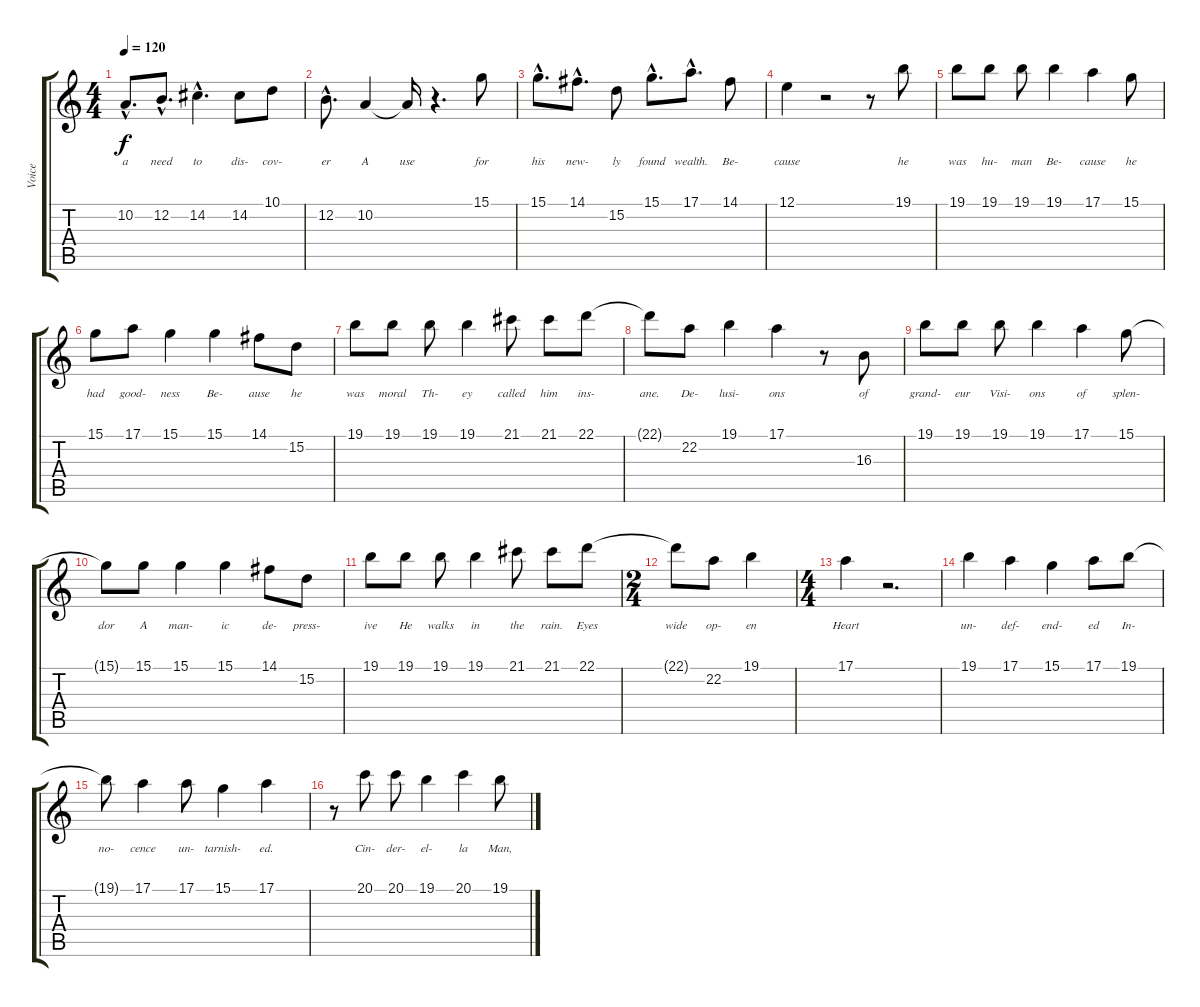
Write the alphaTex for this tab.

\track ("Voice" "Voice") {instrument lead3calliope}
\staff {score tabs}
\tuning (E4 B3 G3 D3 A2 E2) {hide}
\ts (4 4)
\tempo 120
\clef g2
\ks c
10.2{hac}.8{d lyrics (0 "a") lyrics (1 "") lyrics (2 "") lyrics (3 "") lyrics (4 "") dy f} 12.2{hac}.8{d lyrics (0 "need") lyrics (1 "") lyrics (2 "") lyrics (3 "") lyrics (4 "")} 14.2{hac}.4{d lyrics (0 "to") lyrics (1 "") lyrics (2 "") lyrics (3 "") lyrics (4 "")} 14.2.8{lyrics (0 "dis-") lyrics (1 "") lyrics (2 "") lyrics (3 "") lyrics (4 "")} 10.1.8{lyrics (0 "cov-") lyrics (1 "") lyrics (2 "") lyrics (3 "") lyrics (4 "")} |
12.2{hac}.8{d lyrics (0 "er") lyrics (1 "") lyrics (2 "") lyrics (3 "") lyrics (4 "")} 10.2.4{lyrics (0 "A") lyrics (1 "") lyrics (2 "") lyrics (3 "") lyrics (4 "")} 10.2{t}.16{lyrics (0 "use") lyrics (1 "") lyrics (2 "") lyrics (3 "") lyrics (4 "")} r.4{d} 15.1.8{lyrics (0 "for") lyrics (1 "") lyrics (2 "") lyrics (3 "") lyrics (4 "")} |
15.1{hac}.8{d lyrics (0 "his") lyrics (1 "") lyrics (2 "") lyrics (3 "") lyrics (4 "")} 14.1{hac}.8{d lyrics (0 "new-") lyrics (1 "") lyrics (2 "") lyrics (3 "") lyrics (4 "")} 15.2.8{lyrics (0 "ly") lyrics (1 "") lyrics (2 "") lyrics (3 "") lyrics (4 "")} 15.1{hac}.8{d lyrics (0 "found") lyrics (1 "") lyrics (2 "") lyrics (3 "") lyrics (4 "")} 17.1{hac}.8{d lyrics (0 "wealth.") lyrics (1 "") lyrics (2 "") lyrics (3 "") lyrics (4 "")} 14.1.8{lyrics (0 "Be-") lyrics (1 "") lyrics (2 "") lyrics (3 "") lyrics (4 "")} |
12.1.4{lyrics (0 "cause") lyrics (1 "") lyrics (2 "") lyrics (3 "") lyrics (4 "")} r.2 r.8 19.1.8{lyrics (0 "he") lyrics (1 "") lyrics (2 "") lyrics (3 "") lyrics (4 "")} |
19.1.8{lyrics (0 "was") lyrics (1 "") lyrics (2 "") lyrics (3 "") lyrics (4 "")} 19.1.8{lyrics (0 "hu-") lyrics (1 "") lyrics (2 "") lyrics (3 "") lyrics (4 "")} 19.1.8{lyrics (0 "man") lyrics (1 "") lyrics (2 "") lyrics (3 "") lyrics (4 "")} 19.1.4{lyrics (0 "Be-") lyrics (1 "") lyrics (2 "") lyrics (3 "") lyrics (4 "")} 17.1.4{lyrics (0 "cause") lyrics (1 "") lyrics (2 "") lyrics (3 "") lyrics (4 "")} 15.1.8{lyrics (0 "he") lyrics (1 "") lyrics (2 "") lyrics (3 "") lyrics (4 "")} |
15.1.8{lyrics (0 "had") lyrics (1 "") lyrics (2 "") lyrics (3 "") lyrics (4 "")} 17.1.8{lyrics (0 "good-") lyrics (1 "") lyrics (2 "") lyrics (3 "") lyrics (4 "")} 15.1.4{lyrics (0 "ness") lyrics (1 "") lyrics (2 "") lyrics (3 "") lyrics (4 "")} 15.1.4{lyrics (0 "Be-") lyrics (1 "") lyrics (2 "") lyrics (3 "") lyrics (4 "")} 14.1.8{lyrics (0 "ause") lyrics (1 "") lyrics (2 "") lyrics (3 "") lyrics (4 "")} 15.2.8{lyrics (0 "he") lyrics (1 "") lyrics (2 "") lyrics (3 "") lyrics (4 "")} |
19.1.8{lyrics (0 "was") lyrics (1 "") lyrics (2 "") lyrics (3 "") lyrics (4 "")} 19.1.8{lyrics (0 "moral") lyrics (1 "") lyrics (2 "") lyrics (3 "") lyrics (4 "")} 19.1.8{lyrics (0 "Th-") lyrics (1 "") lyrics (2 "") lyrics (3 "") lyrics (4 "")} 19.1.4{lyrics (0 "ey") lyrics (1 "") lyrics (2 "") lyrics (3 "") lyrics (4 "")} 21.1.8{lyrics (0 "called") lyrics (1 "") lyrics (2 "") lyrics (3 "") lyrics (4 "")} 21.1.8{lyrics (0 "him") lyrics (1 "") lyrics (2 "") lyrics (3 "") lyrics (4 "")} 22.1.8{lyrics (0 "ins-") lyrics (1 "") lyrics (2 "") lyrics (3 "") lyrics (4 "")} |
22.1{t}.8{lyrics (0 "ane.") lyrics (1 "") lyrics (2 "") lyrics (3 "") lyrics (4 "")} 22.2.8{lyrics (0 "De-") lyrics (1 "") lyrics (2 "") lyrics (3 "") lyrics (4 "")} 19.1.4{lyrics (0 "lusi-") lyrics (1 "") lyrics (2 "") lyrics (3 "") lyrics (4 "")} 17.1.4{lyrics (0 "ons") lyrics (1 "") lyrics (2 "") lyrics (3 "") lyrics (4 "")} r.8 16.3.8{lyrics (0 "of") lyrics (1 "") lyrics (2 "") lyrics (3 "") lyrics (4 "")} |
19.1.8{lyrics (0 "grand-") lyrics (1 "") lyrics (2 "") lyrics (3 "") lyrics (4 "")} 19.1.8{lyrics (0 "eur") lyrics (1 "") lyrics (2 "") lyrics (3 "") lyrics (4 "")} 19.1.8{lyrics (0 "Visi-") lyrics (1 "") lyrics (2 "") lyrics (3 "") lyrics (4 "")} 19.1.4{lyrics (0 "ons") lyrics (1 "") lyrics (2 "") lyrics (3 "") lyrics (4 "")} 17.1.4{lyrics (0 "of") lyrics (1 "") lyrics (2 "") lyrics (3 "") lyrics (4 "")} 15.1.8{lyrics (0 "splen-") lyrics (1 "") lyrics (2 "") lyrics (3 "") lyrics (4 "")} |
15.1{t}.8{lyrics (0 "dor") lyrics (1 "") lyrics (2 "") lyrics (3 "") lyrics (4 "")} 15.1.8{lyrics (0 "A") lyrics (1 "") lyrics (2 "") lyrics (3 "") lyrics (4 "")} 15.1.4{lyrics (0 "man-") lyrics (1 "") lyrics (2 "") lyrics (3 "") lyrics (4 "")} 15.1.4{lyrics (0 "ic") lyrics (1 "") lyrics (2 "") lyrics (3 "") lyrics (4 "")} 14.1.8{lyrics (0 "de-") lyrics (1 "") lyrics (2 "") lyrics (3 "") lyrics (4 "")} 15.2.8{lyrics (0 "press-") lyrics (1 "") lyrics (2 "") lyrics (3 "") lyrics (4 "")} |
19.1.8{lyrics (0 "ive") lyrics (1 "") lyrics (2 "") lyrics (3 "") lyrics (4 "")} 19.1.8{lyrics (0 "He") lyrics (1 "") lyrics (2 "") lyrics (3 "") lyrics (4 "")} 19.1.8{lyrics (0 "walks") lyrics (1 "") lyrics (2 "") lyrics (3 "") lyrics (4 "")} 19.1.4{lyrics (0 "in") lyrics (1 "") lyrics (2 "") lyrics (3 "") lyrics (4 "")} 21.1.8{lyrics (0 "the") lyrics (1 "") lyrics (2 "") lyrics (3 "") lyrics (4 "")} 21.1.8{lyrics (0 "rain.") lyrics (1 "") lyrics (2 "") lyrics (3 "") lyrics (4 "")} 22.1.8{lyrics (0 "Eyes") lyrics (1 "") lyrics (2 "") lyrics (3 "") lyrics (4 "")} |
\ts (2 4)
22.1{t}.8{lyrics (0 "wide") lyrics (1 "") lyrics (2 "") lyrics (3 "") lyrics (4 "")} 22.2.8{lyrics (0 "op-") lyrics (1 "") lyrics (2 "") lyrics (3 "") lyrics (4 "")} 19.1.4{lyrics (0 "en") lyrics (1 "") lyrics (2 "") lyrics (3 "") lyrics (4 "")} |
\ts (4 4)
17.1.4{lyrics (0 "Heart") lyrics (1 "") lyrics (2 "") lyrics (3 "") lyrics (4 "")} r.2{d} |
19.1.4{lyrics (0 "un-") lyrics (1 "") lyrics (2 "") lyrics (3 "") lyrics (4 "")} 17.1.4{lyrics (0 "def-") lyrics (1 "") lyrics (2 "") lyrics (3 "") lyrics (4 "")} 15.1.4{lyrics (0 "end-") lyrics (1 "") lyrics (2 "") lyrics (3 "") lyrics (4 "")} 17.1.8{lyrics (0 "ed") lyrics (1 "") lyrics (2 "") lyrics (3 "") lyrics (4 "")} 19.1.8{lyrics (0 "In-") lyrics (1 "") lyrics (2 "") lyrics (3 "") lyrics (4 "")} |
19.1{t}.8{lyrics (0 "no-") lyrics (1 "") lyrics (2 "") lyrics (3 "") lyrics (4 "")} 17.1.4{lyrics (0 "cence") lyrics (1 "") lyrics (2 "") lyrics (3 "") lyrics (4 "")} 17.1.8{lyrics (0 "un-") lyrics (1 "") lyrics (2 "") lyrics (3 "") lyrics (4 "")} 15.1.4{lyrics (0 "tarnish-") lyrics (1 "") lyrics (2 "") lyrics (3 "") lyrics (4 "")} 17.1.4{lyrics (0 "ed.") lyrics (1 "") lyrics (2 "") lyrics (3 "") lyrics (4 "")} |
r.8 20.1.8{lyrics (0 "Cin-") lyrics (1 "") lyrics (2 "") lyrics (3 "") lyrics (4 "")} 20.1.8{lyrics (0 "der-") lyrics (1 "") lyrics (2 "") lyrics (3 "") lyrics (4 "")} 19.1.4{lyrics (0 "el-") lyrics (1 "") lyrics (2 "") lyrics (3 "") lyrics (4 "")} 20.1.4{lyrics (0 "la") lyrics (1 "") lyrics (2 "") lyrics (3 "") lyrics (4 "")} 19.1.8{lyrics (0 "Man,") lyrics (1 "") lyrics (2 "") lyrics (3 "") lyrics (4 "")}
